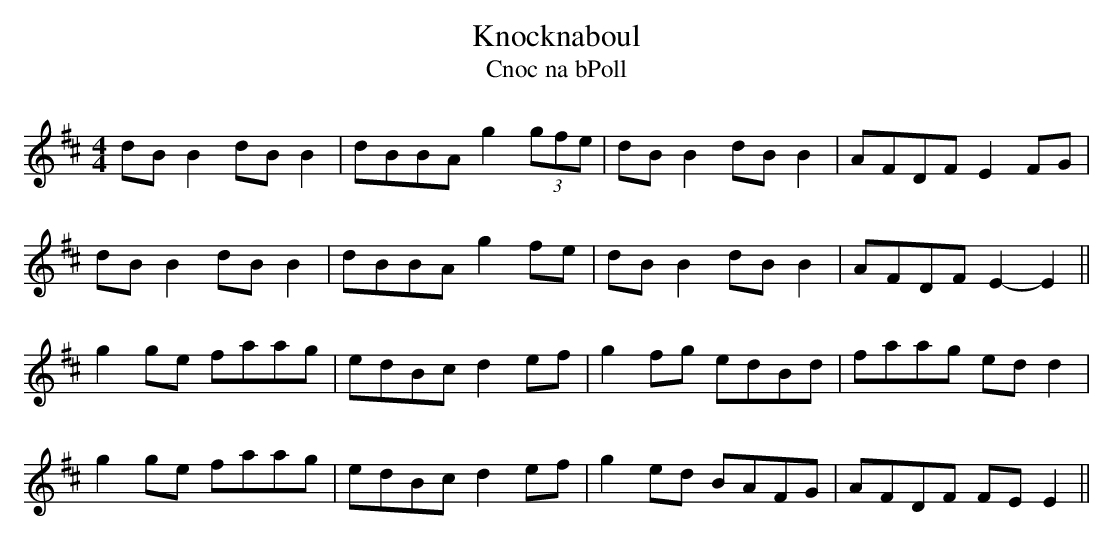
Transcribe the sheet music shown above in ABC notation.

X:1
T: Knocknaboul
T: Cnoc na bPoll
L: 1/8
M: 4/4
K: Edor
dB B2 dB B2|dBBA g2 (3gfe|dB B2 dB B2|AFDF E2 FG|
dB B2 dB B2|dBBA g2 fe|dB B2 dB B2|AFDF E2-E2 ||
g2 ge faag|edBc d2 ef|g2 fg edBd|faag ed d2|
g2 ge faag|edBc d2 ef|g2 ed BAFG|AFDF FE E2 ||
